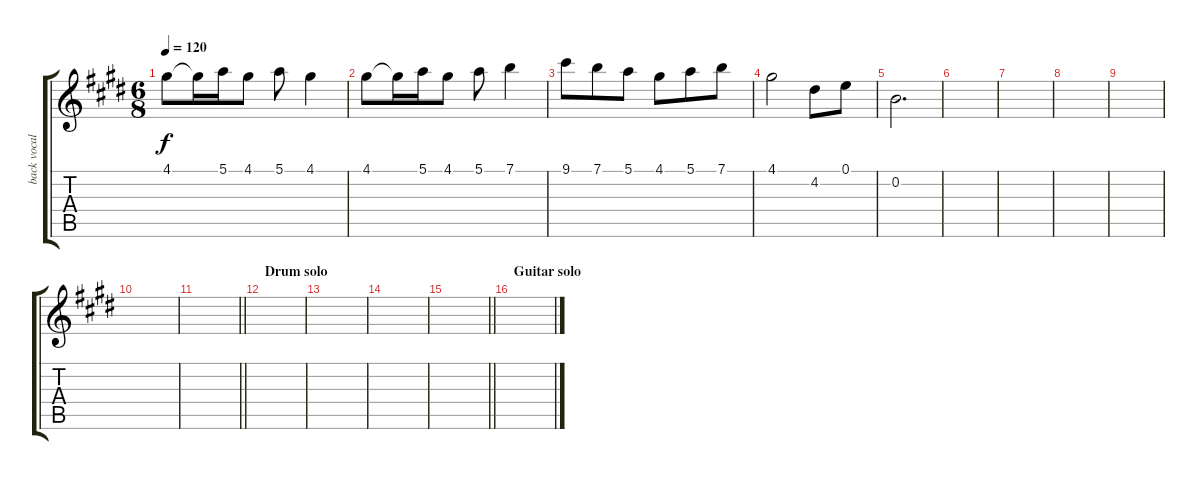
\track ("back vocal" "back vocal") {instrument acousticguitarsteel}
\staff {score tabs}
\tuning (E4 B3 G3 D3 A2 E2) {hide}
\ts (6 8)
\tempo 120
\clef g2
\ks e
4.1.8{dy f} 4.1{t}.16 5.1.16 4.1.8 5.1.8 4.1.4 |
4.1.8 4.1{t}.16 5.1.16 4.1.8 5.1.8 7.1.4 |
9.1.8 7.1.8 5.1.8 4.1.8 5.1.8 7.1.8 |
4.1.2 4.2.8 0.1.8 |
0.2.2{d} |
|
|
|
|
|
\barLineRight lightlight
|
\section ("" "Drum solo")
|
|
|
\barLineRight lightlight
|
\section ("" "Guitar solo")
